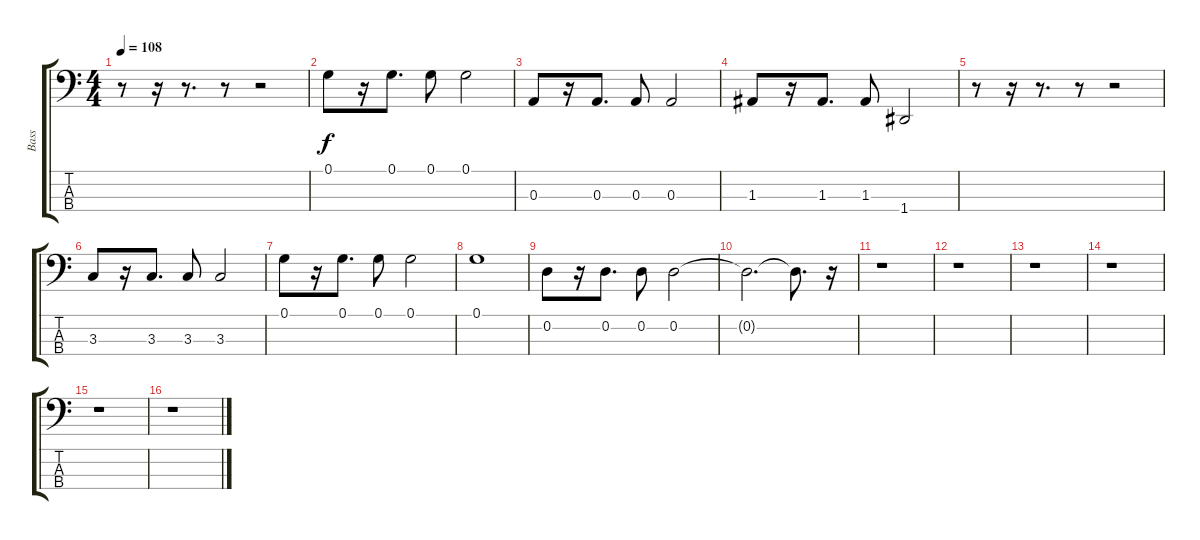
\track ("Bass" "Bass") {instrument fretlessbass}
\staff {score tabs}
\tuning (G2 D2 A1 D1) {hide}
\ts (4 4)
\tempo 108
\clef f4
\ks c
r.8{dy f} r.16 r.8{d} r.8 r.2 |
0.1.8 r.16 0.1.8{d} 0.1.8 0.1.2 |
0.3.8 r.16 0.3.8{d} 0.3.8 0.3.2 |
1.3.8 r.16 1.3.8{d} 1.3.8 1.4.2 |
r.8 r.16 r.8{d} r.8 r.2 |
3.3.8 r.16 3.3.8{d} 3.3.8 3.3.2 |
0.1.8 r.16 0.1.8{d} 0.1.8 0.1.2 |
0.1.1 |
0.2.8 r.16 0.2.8{d} 0.2.8 0.2.2 |
0.2{t}.2{d} 0.2{t}.8{d} r.16 |
r.1 |
r.1 |
r.1 |
r.1 |
r.1 |
r.1
